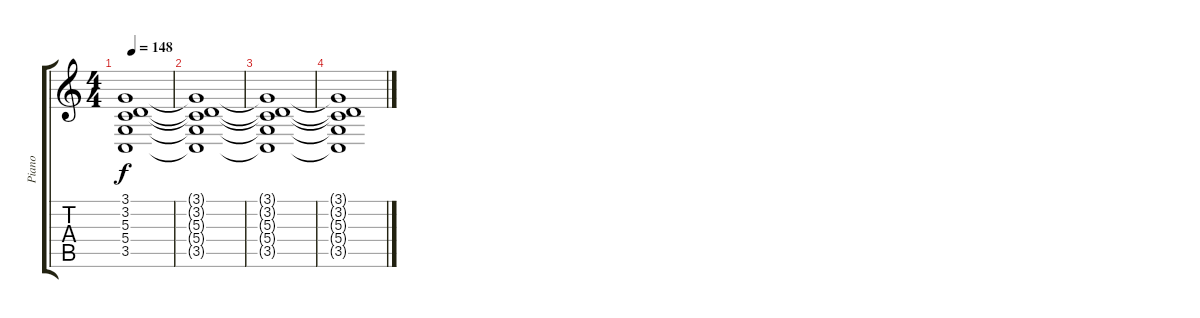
\track ("Piano" "Piano") {instrument acousticgrandpiano}
\staff {score tabs}
\tuning (E4 B3 G3 D3 A2 E2) {hide}
\ts (4 4)
\tempo 148
\clef g2
\ks c
(3.1 3.2 5.3 5.4 3.5).1{dy f} |
(3.1{t} 3.2{t} 5.3{t} 5.4{t} 3.5{t}).1 |
(3.1{t} 3.2{t} 5.3{t} 5.4{t} 3.5{t}).1 |
(3.1{t} 3.2{t} 5.3{t} 5.4{t} 3.5{t}).1
